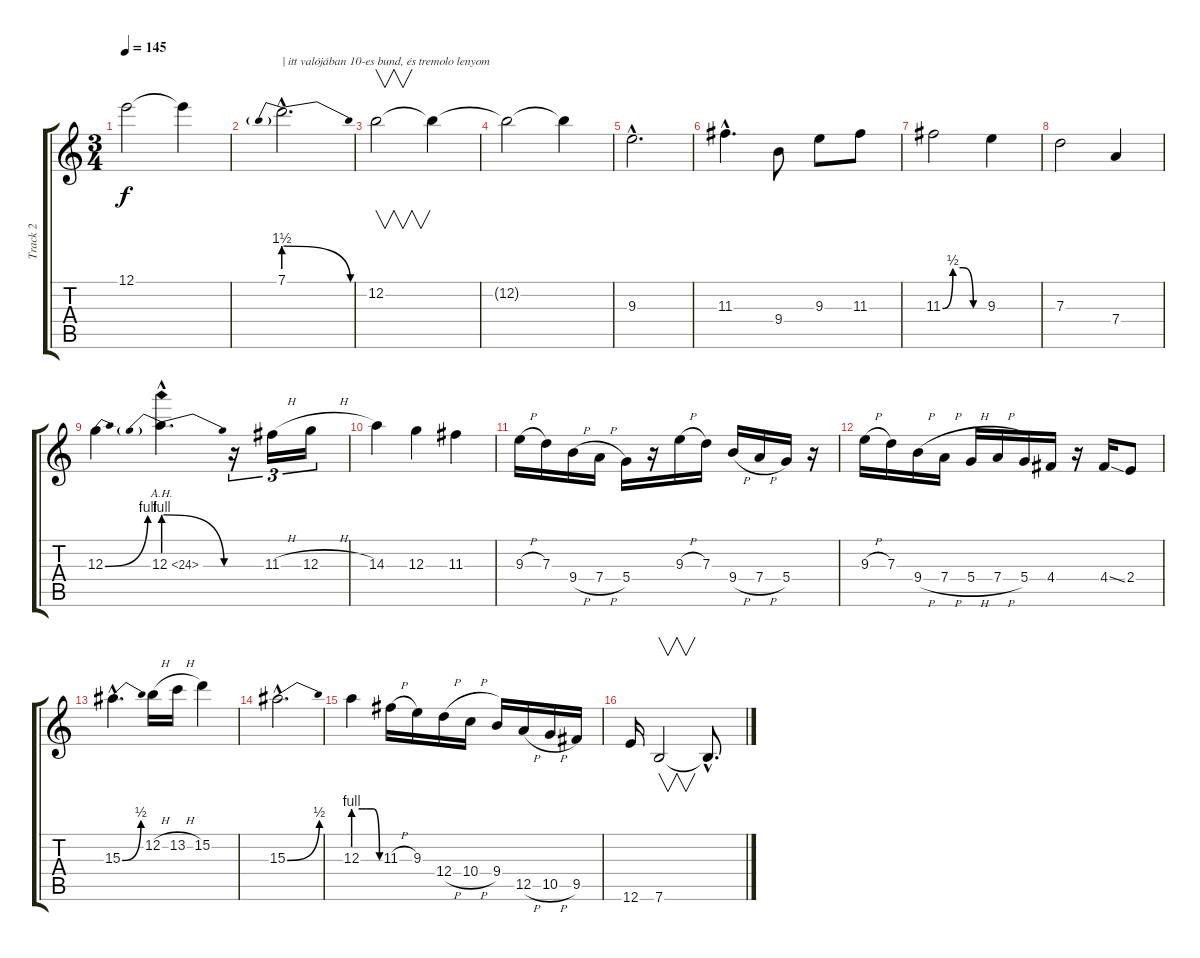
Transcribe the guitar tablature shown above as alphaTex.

\track ("Track 2" "Track 2") {instrument distortionguitar}
\staff {score tabs}
\tuning (E4 B3 G3 D3 A2 E2) {hide}
\ts (3 4)
\tempo 145
\clef g2
\ks c
12.1.2{dy f} 12.1{t}.4 |
7.1{be (prebendrelease 0 6 60 0) hac}.2{d txt "| itt valójában 10-es bund, és tremolo lenyom"} |
12.2.2{v} 12.2{t}.4 |
12.2{t}.2 12.2{t}.4 |
9.3{hac}.2{d} |
11.3{hac}.4{d} 9.4.8 9.3.8 11.3.8 |
11.3{be (custom 0 0 15 2 30 2 45 0 60 0)}.2 9.3.4 |
7.3.2 7.4.4 |
12.3{be (bend 0 0 60 4)}.4 12.3{be (prebendrelease 0 4 60 0) ah 12 hac}.4{d} r.16{tu (3 2)} 11.3{h}.16{tu (3 2)} 12.3{h}.16{tu (3 2)} |
14.3.4 12.3.4 11.3.4 |
9.3{h}.16 7.3.16 9.4{h}.16 7.4{h}.16 5.4.16 r.16 9.3{h}.16 7.3.16 9.4{h}.16 7.4{h}.16 5.4.16 r.16 |
9.3{h}.16 7.3.16 9.4{h}.16 7.4{h}.16 5.4{h}.16 7.4{h}.16 5.4.16 4.4.16 r.16 4.4{ss}.16 2.4.8 |
15.3{be (bend 0 0 60 2) hac}.4{d} 12.2{h}.16 13.2{h}.16 15.2.4 |
15.3{be (bend 0 0 60 2) hac}.2{d} |
12.3{be (custom 0 4 20 4 30 4 45 4 60 0)}.4 11.3{h}.16 9.3.16 12.4{h}.16 10.4{h}.16 9.4.16 12.5{h}.16 10.5{h}.16 9.5.16 |
12.6.16 7.6.2{v} 7.6{hac t}.8{d}
